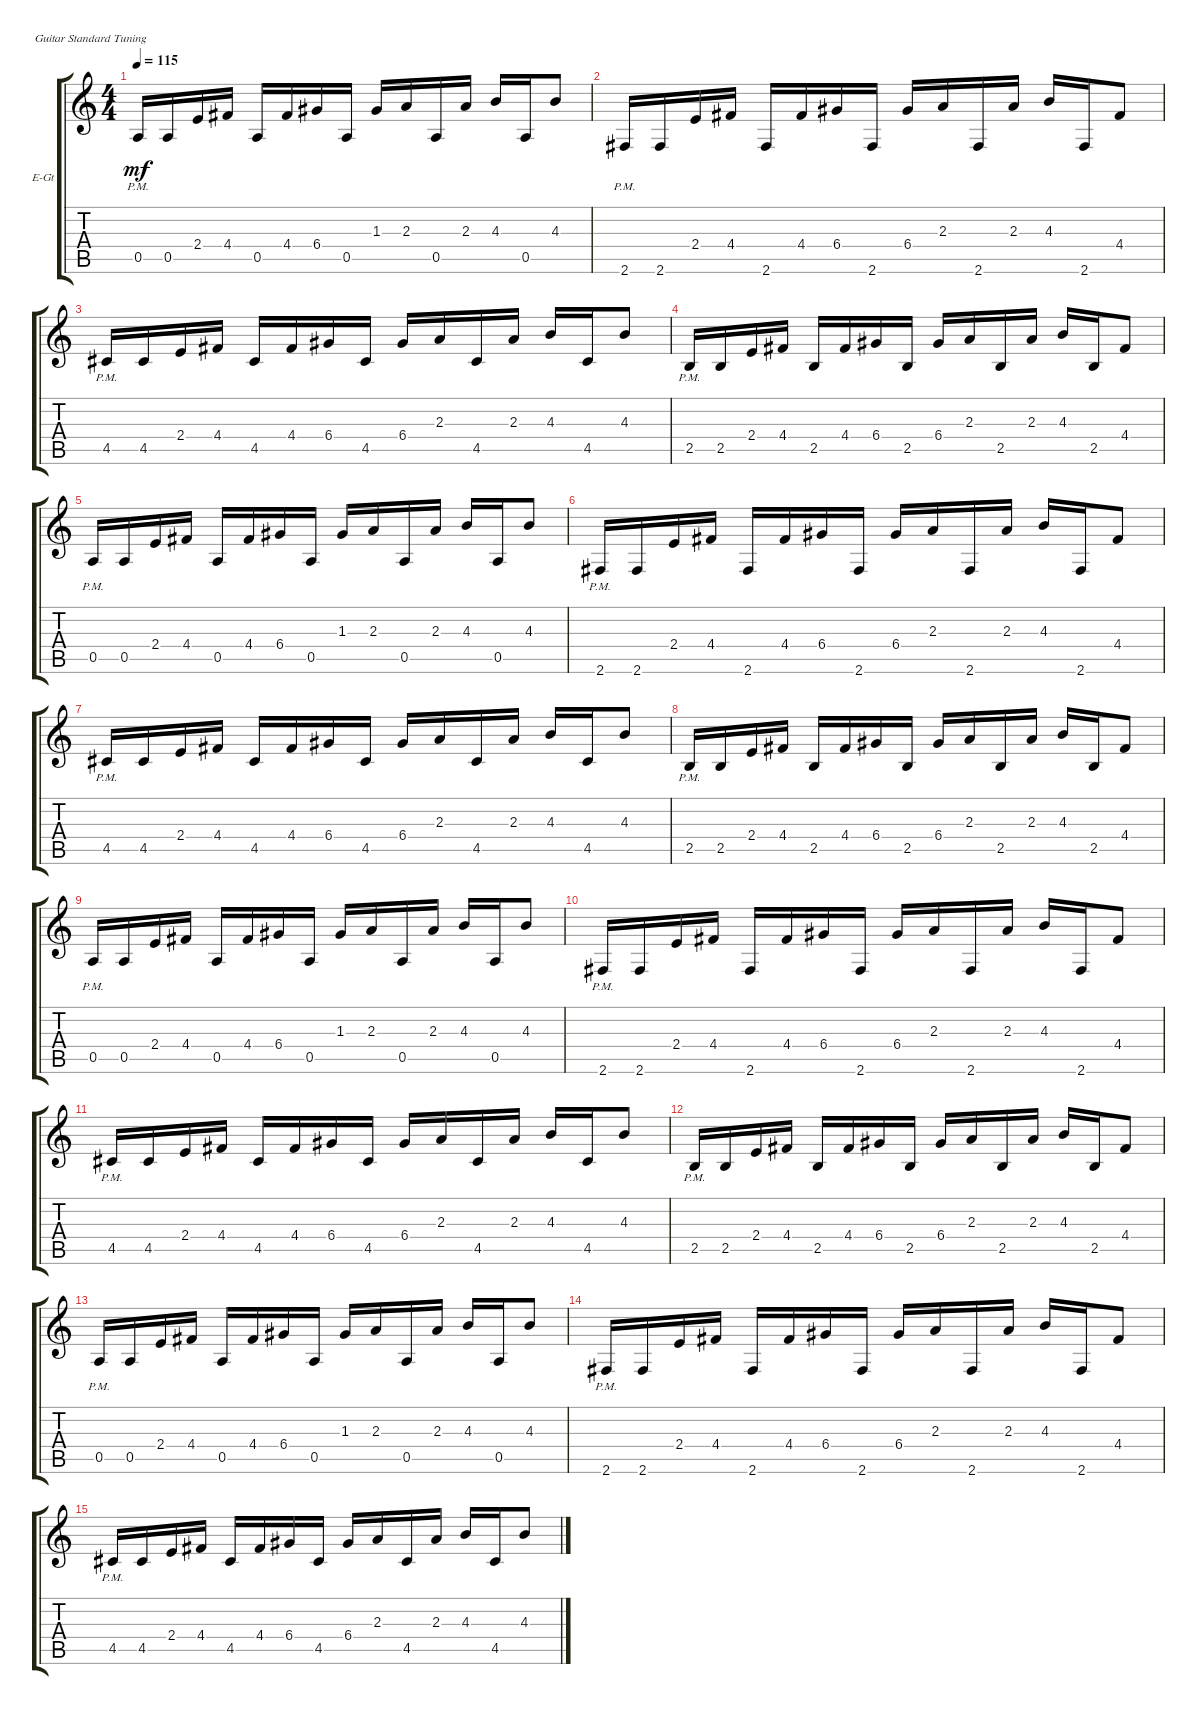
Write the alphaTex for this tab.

\defaultSystemsLayout 4
\bracketExtendMode groupsimilarinstruments
\firstSystemTrackNameOrientation horizontal
\otherSystemsTrackNameOrientation horizontal
\track ("Electric Guitar" "E-Gt") {solo instrument overdrivenguitar}
\staff {score tabs}
\tuning (E4 B3 G3 D3 A2 E2)
\ts (4 4)
\tempo 115
\clef g2
\ks c
0.5{pm}.16{dy mf instrument overdrivenguitar} 0.5.16 2.4.16 4.4.16 0.5.16 4.4.16 6.4.16 0.5.16 1.3.16 2.3.16 0.5.16 2.3.16 4.3.16 0.5.16 4.3.8 |
2.6{pm}.16 2.6.16 2.4.16 4.4.16 2.6.16 4.4.16 6.4.16 2.6.16 6.4.16 2.3.16 2.6.16 2.3.16 4.3.16 2.6.16 4.4.8 |
4.5{pm}.16 4.5.16 2.4.16 4.4.16 4.5.16 4.4.16 6.4.16 4.5.16 6.4.16 2.3.16 4.5.16 2.3.16 4.3.16 4.5.16 4.3.8 |
2.5{pm}.16 2.5.16 2.4.16 4.4.16 2.5.16 4.4.16 6.4.16 2.5.16 6.4.16 2.3.16 2.5.16 2.3.16 4.3.16 2.5.16 4.4.8 |
0.5{pm}.16 0.5.16 2.4.16 4.4.16 0.5.16 4.4.16 6.4.16 0.5.16 1.3.16 2.3.16 0.5.16 2.3.16 4.3.16 0.5.16 4.3.8 |
2.6{pm}.16 2.6.16 2.4.16 4.4.16 2.6.16 4.4.16 6.4.16 2.6.16 6.4.16 2.3.16 2.6.16 2.3.16 4.3.16 2.6.16 4.4.8 |
4.5{pm}.16 4.5.16 2.4.16 4.4.16 4.5.16 4.4.16 6.4.16 4.5.16 6.4.16 2.3.16 4.5.16 2.3.16 4.3.16 4.5.16 4.3.8 |
2.5{pm}.16 2.5.16 2.4.16 4.4.16 2.5.16 4.4.16 6.4.16 2.5.16 6.4.16 2.3.16 2.5.16 2.3.16 4.3.16 2.5.16 4.4.8 |
0.5{pm}.16 0.5.16 2.4.16 4.4.16 0.5.16 4.4.16 6.4.16 0.5.16 1.3.16 2.3.16 0.5.16 2.3.16 4.3.16 0.5.16 4.3.8 |
2.6{pm}.16 2.6.16 2.4.16 4.4.16 2.6.16 4.4.16 6.4.16 2.6.16 6.4.16 2.3.16 2.6.16 2.3.16 4.3.16 2.6.16 4.4.8 |
4.5{pm}.16 4.5.16 2.4.16 4.4.16 4.5.16 4.4.16 6.4.16 4.5.16 6.4.16 2.3.16 4.5.16 2.3.16 4.3.16 4.5.16 4.3.8 |
2.5{pm}.16 2.5.16 2.4.16 4.4.16 2.5.16 4.4.16 6.4.16 2.5.16 6.4.16 2.3.16 2.5.16 2.3.16 4.3.16 2.5.16 4.4.8 |
0.5{pm}.16 0.5.16 2.4.16 4.4.16 0.5.16 4.4.16 6.4.16 0.5.16 1.3.16 2.3.16 0.5.16 2.3.16 4.3.16 0.5.16 4.3.8 |
2.6{pm}.16 2.6.16 2.4.16 4.4.16 2.6.16 4.4.16 6.4.16 2.6.16 6.4.16 2.3.16 2.6.16 2.3.16 4.3.16 2.6.16 4.4.8 |
4.5{pm}.16 4.5.16 2.4.16 4.4.16 4.5.16 4.4.16 6.4.16 4.5.16 6.4.16 2.3.16 4.5.16 2.3.16 4.3.16 4.5.16 4.3.8
